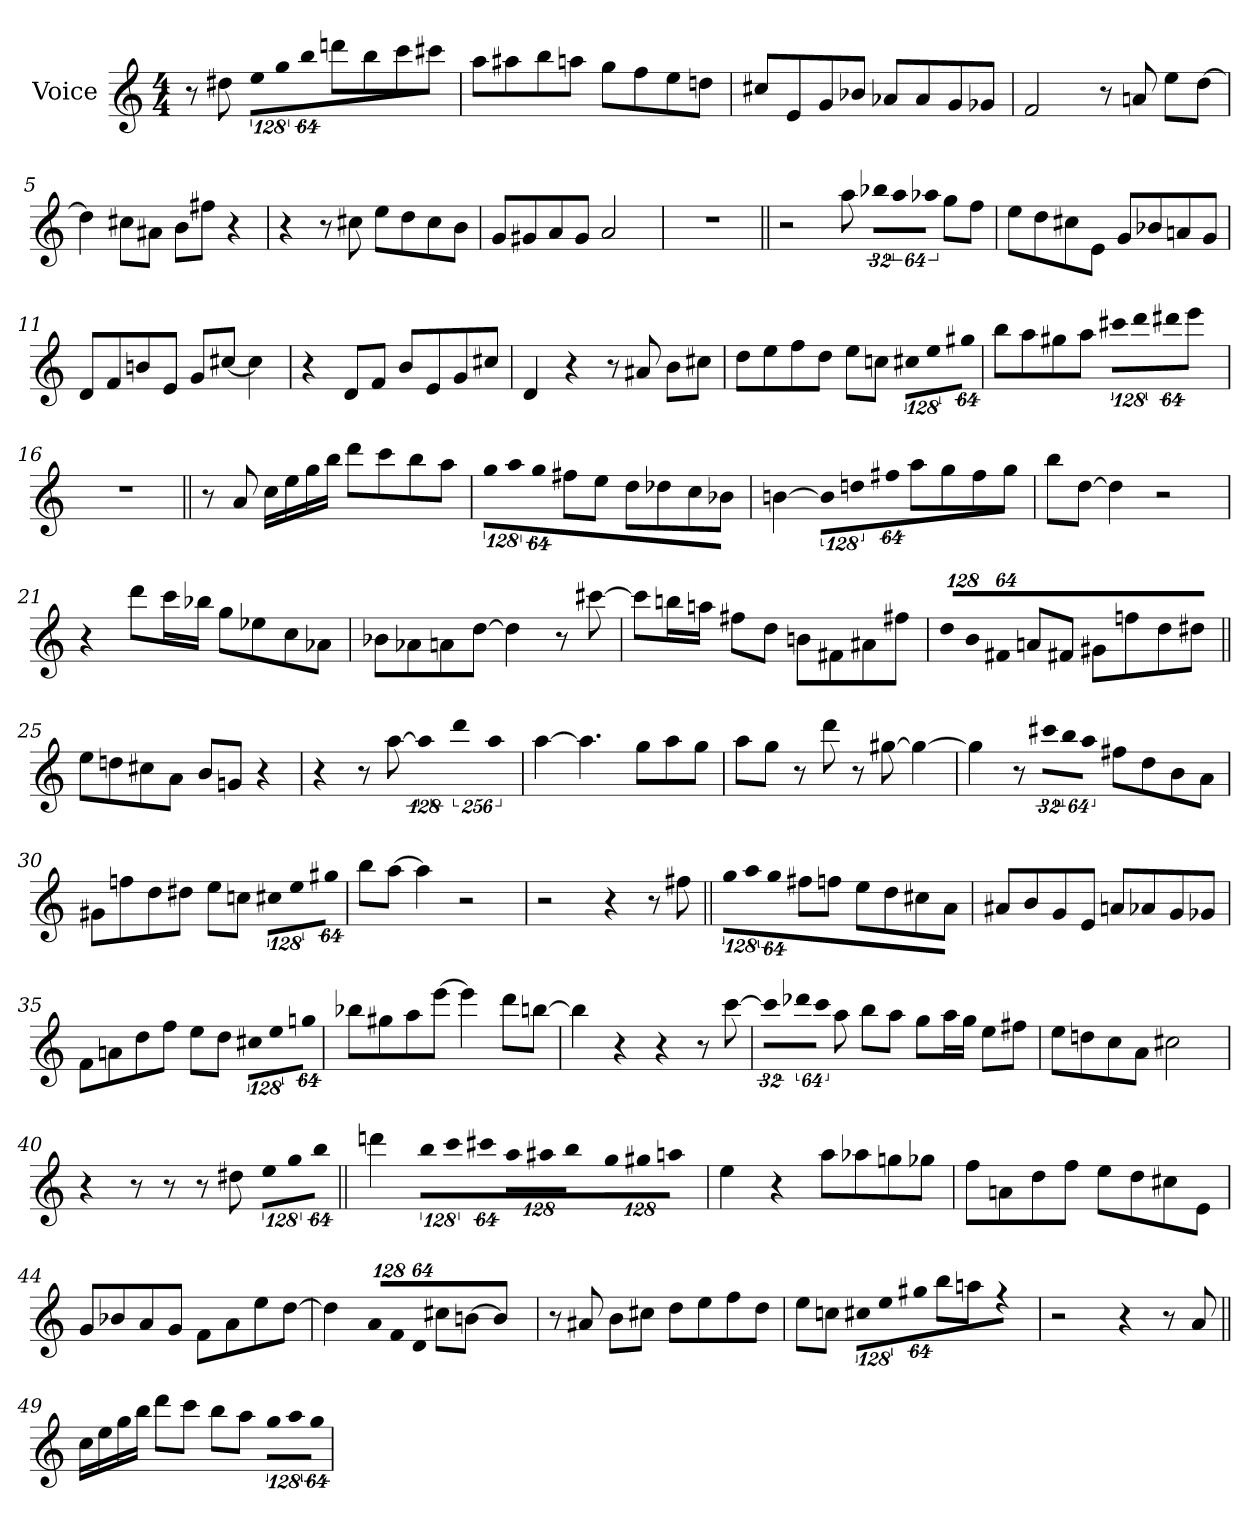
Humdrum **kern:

**kern
*part1
*staff1
*I"Voice
*I'Voice
!!LO:PB:g=z
*clefG2
*k[]
*C:
*M4/4
=1
8r
8dd#Xi\
!LO:N:vis=8
1024%85eei\L
!LO:N:vis=8
1024%85ggi\
!LO:N:vis=8
512%43bbi\J
8dddni\L
8bbi\
8ccci\
8ccc#Xi\J
=2
8aai\L
8aa#Xi\
8bbi\
8aani\J
8ggi\L
8ffi\
8eei\
8ddni\J
=3
8cc#Xi/L
8ei/
8gi/
8b-Xi/J
8a-Xi/L
8a-i/
8gi/
8g-Xi/J
=4
2fi/
8r
8ani/
8eei\L
[>8ddi\J
!!LO:LB:g=z
=5
4ddi\]
8cc#Xi\L
8a#Xi\J
8bi\L
8ff#Xi\J
4r
=6
4r
8r
8cc#Xi\
8eei\L
8ddi\
8cc#i\
8bi\J
=7
8gi/L
8g#Xi/
8ai/
8g#i/J
2ai/
=8
1r
!!LO:LB:g=z
=9||
2r
8aai\
!LO:N:vis=16
512%21bb-Xi\LL
!LO:N:vis=16
1024%43aai\
!LO:N:vis=16
1024%43aa-Xi\JJ
8ggi\L
8ffi\J
=10
8eei\L
8ddi\
8cc#Xi\
8ei\J
8gi/L
8b-Xi/
8ani/
8gi/J
=11
8di/L
8fi/
8bni/
8ei/J
8gi/L
[<8cc#Xi/J
4cc#i\]
=12
4r
8di/L
8fi/J
8bi/L
8ei/
8gi/
8cc#Xi/J
!!LO:LB:g=z
=13
4di/
4r
8r
8a#Xi/
8bi\L
8cc#Xi\J
=14
8ddi\L
8eei\
8ffi\
8ddi\J
8eei\L
8ccni\J
!LO:N:vis=8
1024%85cc#Xi\L
!LO:N:vis=8
1024%85eei\
!LO:N:vis=8
512%43gg#Xi\J
=15
8bbi\L
8aai\
8gg#Xi\
8aai\J
!LO:N:vis=8
1024%85ccc#Xi\L
!LO:N:vis=8
1024%85dddi\
!LO:N:vis=8
512%43ddd#Xi\J
4eeei\
=16
1r
!!LO:LB:g=z
=17||
8r
8ai/
16cci\LL
16eei\
16ggi\
16bbi\JJ
8dddi\L
8ccci\
8bbi\
8aai\J
=18
!LO:N:vis=8
1024%85ggi\L
!LO:N:vis=8
1024%85aai\
!LO:N:vis=8
512%43ggi\J
8ff#Xi\L
8eei\J
8ddi\L
8dd-Xi\
8cci\
8b-Xi\J
=19
[>4bni\
!LO:N:vis=8
1024%85bi\L]
!LO:N:vis=8
1024%85ddni\
!LO:N:vis=8
512%43ff#Xi\J
8aai\L
8ggi\
8ff#i\
8ggi\J
=20
8bbi\L
[>8ddi\J
4ddi\]
2r
!!LO:LB:g=z
=21
4r
8dddi\L
16ccci\L
16bb-Xi\JJ
8ggi\L
8ee-Xi\
8cci\
8a-Xi\J
=22
8b-Xi\L
8a-Xi\
8ani\
[>8ddi\J
4ddi\]
8r
[>8ccc#Xi\
=23
8ccc#i\L]
16bbni\L
16aani\JJ
8ff#Xi\L
8ddi\J
8bni\L
8f#Xi\
8a#Xi\
8ff#Xi\J
=24
*Xbrackettup
!LO:N:vis=8
1024%85ddi/L
!LO:N:vis=8
1024%85bi/
!LO:N:vis=8
512%43f#Xi/J
8ani/L
8f#Xi/J
8g#Xi\L
8ffni\
8ddi\
8dd#Xi\J
!!LO:LB:g=z
=25||
8eei\L
8ddni\
8cc#Xi\
8ai\J
8bi/L
8gni/J
4r
=26
4r
8r
[>8aai\
*brackettup
!LO:N:vis=4
512%85aai\]
!LO:N:vis=4
1024%171dddi\
!LO:N:vis=4
1024%171aai\
=27
[>4aai\
4.aai\]
8ggi\L
8aai\
8ggi\J
=28
8aai\L
8ggi\J
8r
8dddi\
8r
[>8gg#Xi\
4gg#i\_>
!!LO:LB:g=z
=29
4gg#i\]
8r
!LO:N:vis=16
512%21ccc#Xi\LL
!LO:N:vis=16
1024%43bbi\
!LO:N:vis=16
1024%43aai\JJ
8ff#Xi\L
8ddi\
8bi\
8ai\J
=30
8g#Xi\L
8ffni\
8ddi\
8dd#Xi\J
8eei\L
8ccni\J
!LO:N:vis=8
1024%85cc#Xi\L
!LO:N:vis=8
1024%85eei\
!LO:N:vis=8
512%43gg#Xi\J
=31
8bbi\L
[>8aai\J
4aai\]
2r
=32
2r
4r
8r
8ff#Xi\
!!LO:PB:g=z
=33||
!LO:N:vis=8
1024%85ggi\L
!LO:N:vis=8
1024%85aai\
!LO:N:vis=8
512%43ggi\J
8ff#Xi\L
8ffni\J
8eei\L
8ddi\
8cc#Xi\
8ai\J
=34
8a#Xi/L
8bi/
8gi/
8ei/J
8ani/L
8a-Xi/
8gi/
8g-Xi/J
=35
8fi\L
8ani\
8ddi\
8ffi\J
8eei\L
8ddi\J
!LO:N:vis=8
1024%85cc#Xi\L
!LO:N:vis=8
1024%85eei\
!LO:N:vis=8
512%43ggni\J
=36
8bb-Xi\L
8gg#Xi\
8aai\
[>8eeei\J
4eeei\]
8dddi\L
[>8bbni\J
!!LO:LB:g=z
=37
4bbi\]
4r
4r
8r
[>8ccci\
=38
!LO:N:vis=16
512%21ccci\LL]
!LO:N:vis=16
1024%43ddd-Xi\
!LO:N:vis=16
1024%43ccci\JJ
8aai\
8bbi\L
8aai\J
8ggi\L
16aai\L
16ggi\JJ
8eei\L
8ff#Xi\J
=39
8eei\L
8ddni\
8cci\
8ai\J
2cc#Xi\
=40
4r
8r
8r
8r
8dd#Xi\
!LO:N:vis=8
1024%85eei\L
!LO:N:vis=8
1024%85ggi\
!LO:N:vis=8
512%43bbi\J
!!LO:LB:g=z
=41||
4dddni\
!LO:N:vis=8
1024%85bbi\L
!LO:N:vis=8
1024%85ccci\
!LO:N:vis=8
512%43ccc#Xi\J
!LO:N:vis=8
1024%85aai\L
!LO:N:vis=8
1024%85aa#Xi\
!LO:N:vis=8
512%43bbi\J
!LO:N:vis=8
1024%85ggi\L
!LO:N:vis=8
1024%85gg#Xi\
!LO:N:vis=8
512%43aani\J
=42
4eei\
4r
8aai\L
8aa-Xi\
8ggni\
8gg-Xi\J
=43
8ffi\L
8ani\
8ddi\
8ffi\J
8eei\L
8ddi\
8cc#Xi\
8ei\J
=44
8gi/L
8b-Xi/
8ai/
8gi/J
8fi\L
8ai\
8eei\
[>8ddi\J
!!LO:LB:g=z
=45
4ddi\]
*Xbrackettup
!LO:N:vis=8
1024%85ai/L
!LO:N:vis=8
1024%85fi/
!LO:N:vis=8
512%43di/J
8cc#Xi\L
[>8bni\J
4bi\]
=46
8r
8a#Xi/
8bi\L
8cc#Xi\J
8ddi\L
8eei\
8ffi\
8ddi\J
=47
8eei\L
8ccni\J
*brackettup
!LO:N:vis=8
1024%85cc#Xi\L
!LO:N:vis=8
1024%85eei\
!LO:N:vis=8
512%43gg#Xi\J
8bbi\L
8aani\J
4r
=48
2r
4r
8r
8ai/
!!LO:LB:g=z
=49||
16cci\LL
16eei\
16ggi\
16bbi\JJ
8dddi\L
8ccci\J
8bbi\L
8aai\J
!LO:N:vis=8
1024%85ggi\L
!LO:N:vis=8
1024%85aai\
!LO:N:vis=8
512%43ggi\J
=
*-
